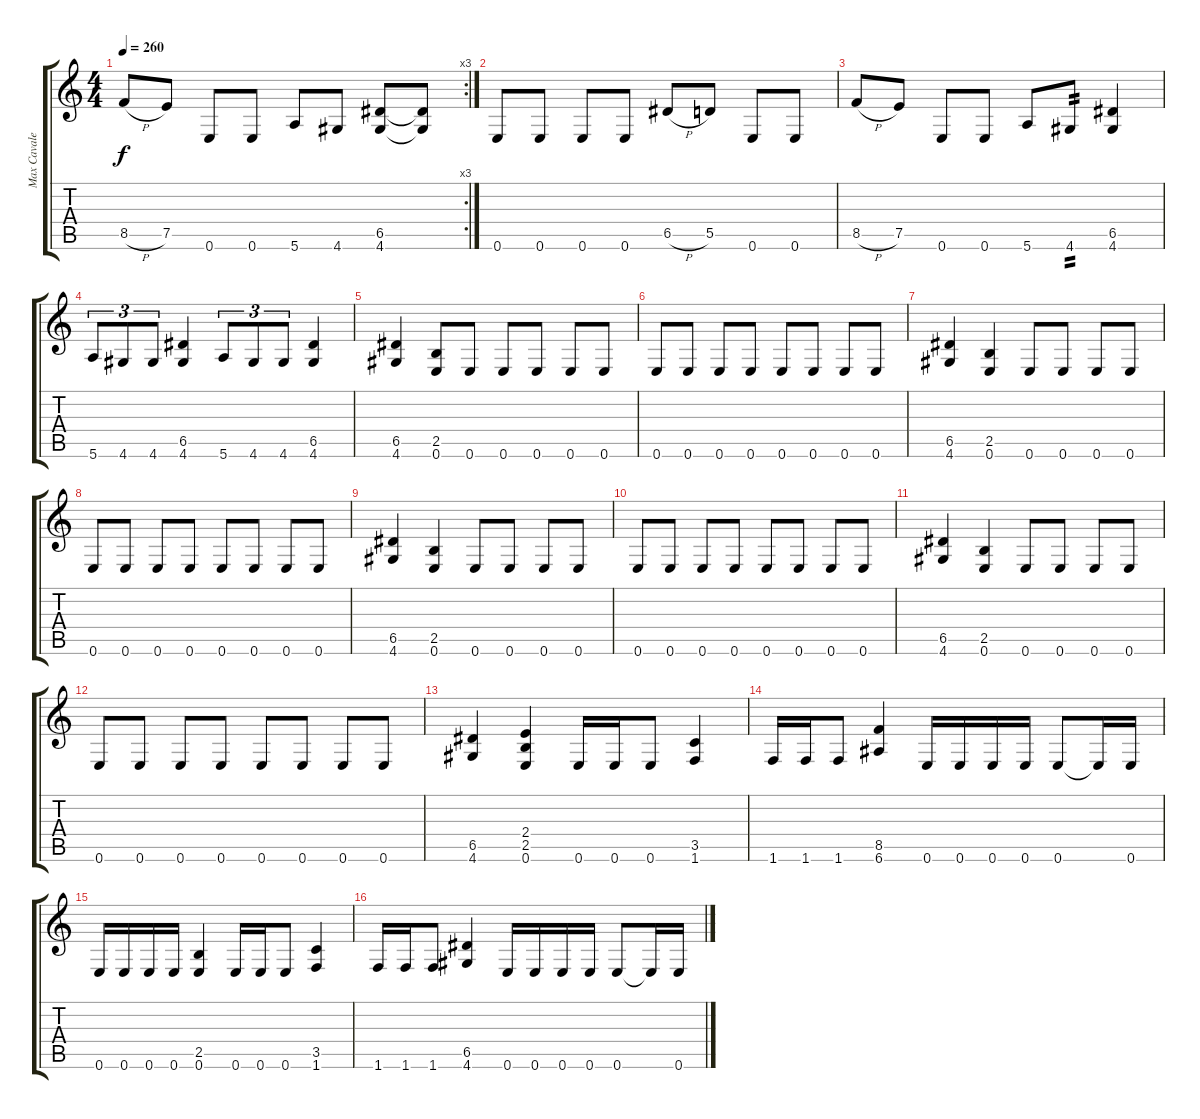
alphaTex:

\track ("Max Cavalera" "Max Cavale") {instrument distortionguitar}
\staff {score tabs}
\tuning (E4 B3 G3 D3 A2 E2) {hide}
\rc 3
\ts (4 4)
\tempo 260
\clef g2
\ks c
8.5{h}.8{dy f} 7.5.8 0.6.8 0.6.8 5.6.8 4.6.8 (6.5 4.6).8 (6.5{t} 4.6{t}).8 |
0.6.8 0.6.8 0.6.8 0.6.8 6.5{h}.8 5.5.8 0.6.8 0.6.8 |
8.5{h}.8 7.5.8 0.6.8 0.6.8 5.6.8 4.6.8{tp 2} (6.5 4.6).4 |
5.6.8{tu (3 2)} 4.6.8{tu (3 2)} 4.6.8{tu (3 2)} (6.5 4.6).4 5.6.8{tu (3 2)} 4.6.8{tu (3 2)} 4.6.8{tu (3 2)} (6.5 4.6).4 |
(6.5 4.6).4 (2.5 0.6).8 0.6.8 0.6.8 0.6.8 0.6.8 0.6.8 |
0.6.8 0.6.8 0.6.8 0.6.8 0.6.8 0.6.8 0.6.8 0.6.8 |
(6.5 4.6).4 (2.5 0.6).4 0.6.8 0.6.8 0.6.8 0.6.8 |
0.6.8 0.6.8 0.6.8 0.6.8 0.6.8 0.6.8 0.6.8 0.6.8 |
(6.5 4.6).4 (2.5 0.6).4 0.6.8 0.6.8 0.6.8 0.6.8 |
0.6.8 0.6.8 0.6.8 0.6.8 0.6.8 0.6.8 0.6.8 0.6.8 |
(6.5 4.6).4 (2.5 0.6).4 0.6.8 0.6.8 0.6.8 0.6.8 |
0.6.8 0.6.8 0.6.8 0.6.8 0.6.8 0.6.8 0.6.8 0.6.8 |
(6.5 4.6).4 (2.4 2.5 0.6).4 0.6.16 0.6.16 0.6.8 (3.5 1.6).4 |
1.6.16 1.6.16 1.6.8 (8.5 6.6).4 0.6.16 0.6.16 0.6.16 0.6.16 0.6.8 0.6{t}.16 0.6.16 |
0.6.16 0.6.16 0.6.16 0.6.16 (2.5 0.6).4 0.6.16 0.6.16 0.6.8 (3.5 1.6).4 |
1.6.16 1.6.16 1.6.8 (6.5 4.6).4 0.6.16 0.6.16 0.6.16 0.6.16 0.6.8 0.6{t}.16 0.6.16
